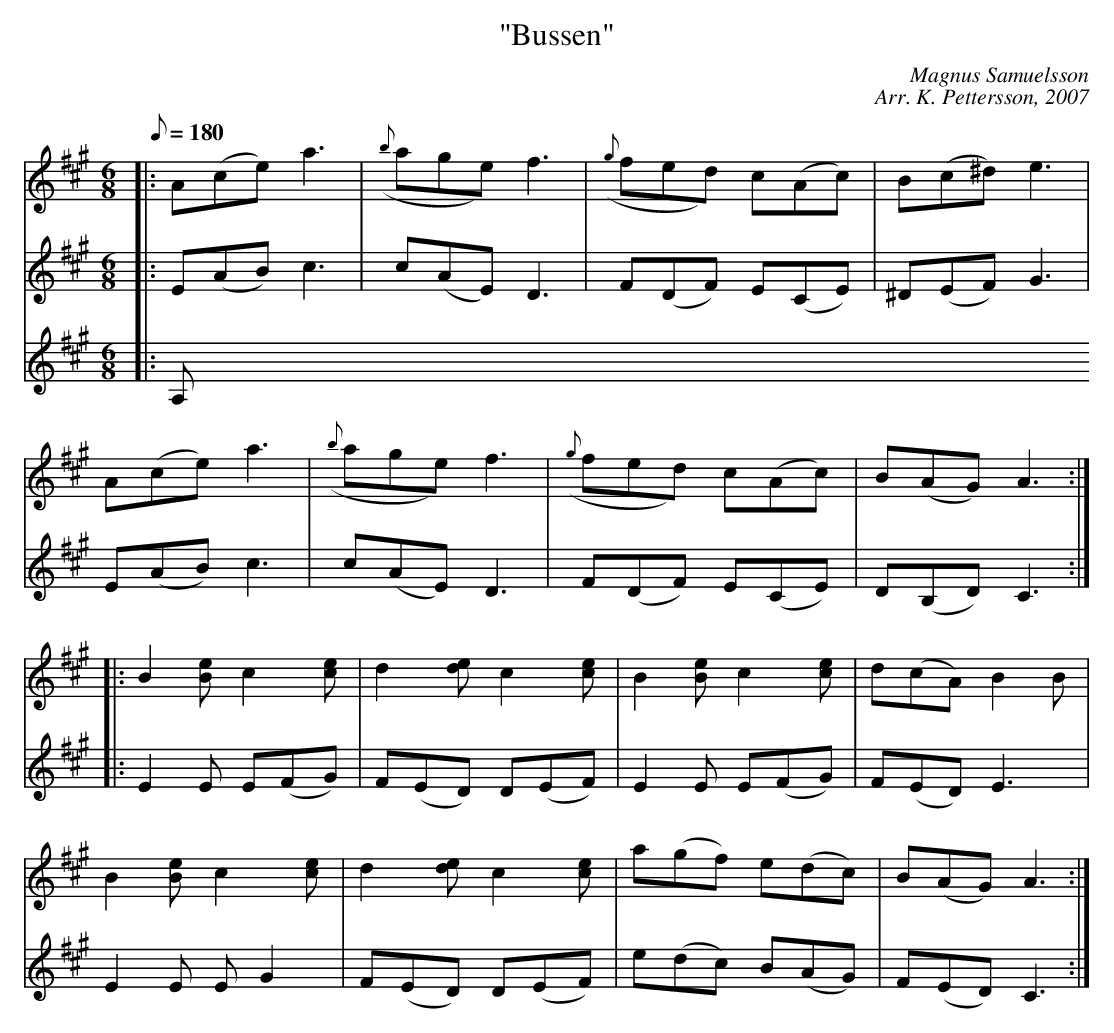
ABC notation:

X:1
T: "Bussen"
C: Magnus Samuelsson
C: Arr. K. Pettersson, 2007
M: 6/8
L: 1/8
K: A
Q: 180
[V:1] |: A(ce) a3 | ({b}age) f3 | ({g}fed) c(Ac) | B(c^d) e3 |
[V:2] |: E(AB) c3 | c(AE) D3 | F(DF) E(CE) | ^D(EF) G3 |
[V:3] |: A,
[V:1] A(ce) a3 | ({b}age) f3 | ({g}fed) c(Ac) | B(AG) A3:|
[V:2] E(AB) c3 | c(AE) D3 | F(DF) E(CE) | D(B,D) C3 :|
[V:1] |: B2[Be] c2[ce] | d2[de] c2[ce] | B2[Be] c2[ce] | d(cA) B2B |
[V:2] |: E2E E(FG) | F(ED) D(EF) | E2E E(FG) | F(ED) E3 |
[V:1] B2[Be] c2[ce] | d2[de] c2[ce] | a(gf) e(dc) | B(AG) A3 :|
[V:2] E2E EG2 | F(ED) D(EF) | e(dc) B(AG) | F(ED) C3 :|
